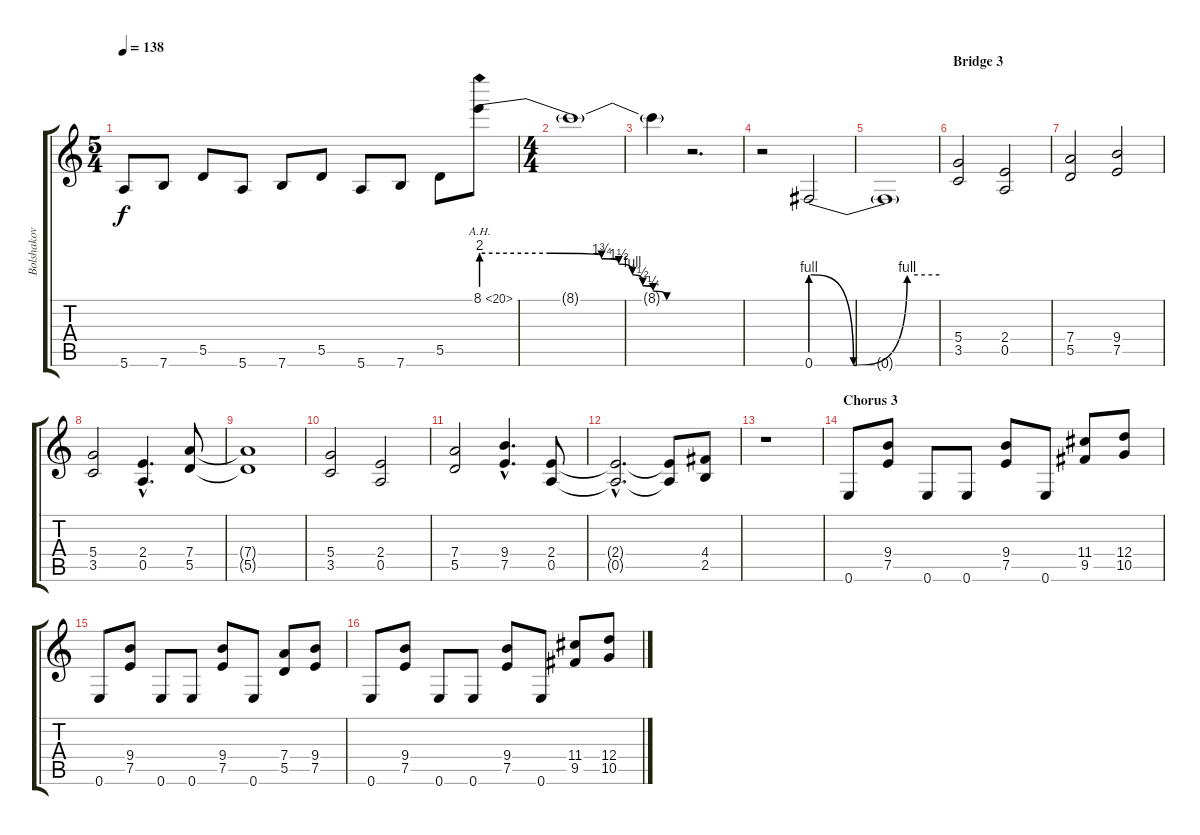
\track ("Bolshakov" "Bolshakov") {instrument overdrivenguitar}
\staff {score tabs}
\tuning (E4 B3 G3 D3 A2 E2) {hide}
\ts (5 4)
\tempo 138
\clef g2
\ks c
5.6.8{dy f} 7.6.8 5.5.8 5.6.8 7.6.8 5.5.8 5.6.8 7.6.8 5.5.8 8.1{be (custom 0 8 20 8 35 7 40 6 44 4 47 2 50 1 54 0 60 0) ah 12}.8 |
\ts (4 4)
8.1{t}.1 |
8.1{t}.4 r.2{d} |
r.2 0.6{be (custom 0 4 20 0 45 4 60 4)}.2 |
0.6{t}.1 |
\section ("" "Bridge 3")
(5.4 3.5).2 (2.4 0.5).2 |
(7.4 5.5).2 (9.4 7.5).2 |
(5.4 3.5).2 (2.4{hac} 0.5{hac}).4{d} (7.4 5.5).8 |
(7.4{t} 5.5{t}).1 |
(5.4 3.5).2 (2.4 0.5).2 |
(7.4 5.5).2 (9.4{hac} 7.5{hac}).4{d} (2.4 0.5).8 |
(2.4{hac t} 0.5{hac t}).2{d} (2.4{t} 0.5{t}).8 (4.4 2.5).8 |
r.1 |
\section ("" "Chorus 3")
0.6.8 (9.4 7.5).8 0.6.8 0.6.8 (9.4 7.5).8 0.6.8 (11.4 9.5).8 (12.4 10.5).8 |
0.6.8 (9.4 7.5).8 0.6.8 0.6.8 (9.4 7.5).8 0.6.8 (7.4 5.5).8 (9.4 7.5).8 |
0.6.8 (9.4 7.5).8 0.6.8 0.6.8 (9.4 7.5).8 0.6.8 (11.4 9.5).8 (12.4 10.5).8
